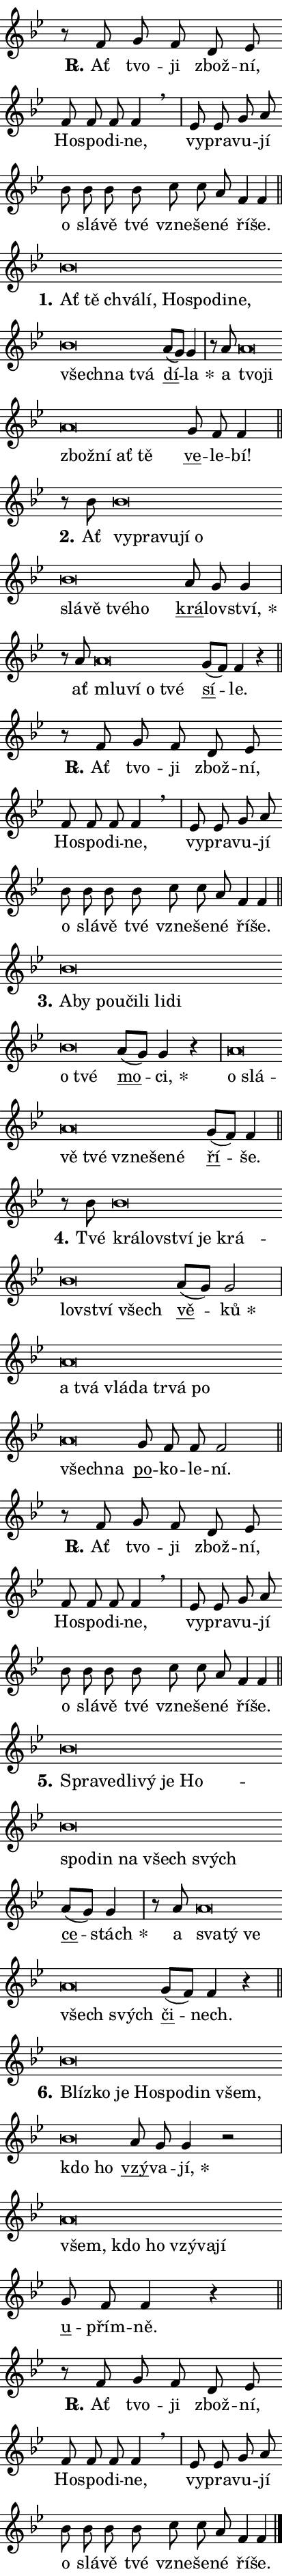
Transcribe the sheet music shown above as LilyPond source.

\version "2.24.0"
\header { tagline = "" }
\paper {
  indent = 0\cm
  top-margin = 0\cm
  right-margin = 0\cm
  bottom-margin = 0\cm
  left-margin = 0\cm
  paper-width = 7\cm
  page-breaking = #ly:one-page-breaking
  system-system-spacing.basic-distance = #11
  score-system-spacing.basic-distance = #11
  ragged-last = ##f
}


%% Author: Thomas Morley
%% https://lists.gnu.org/archive/html/lilypond-user/2020-05/msg00002.html
#(define (line-position grob)
"Returns position of @var[grob} in current system:
   @code{'start}, if at first time-step
   @code{'end}, if at last time-step
   @code{'middle} otherwise
"
  (let* ((col (ly:item-get-column grob))
         (ln (ly:grob-object col 'left-neighbor))
         (rn (ly:grob-object col 'right-neighbor))
         (col-to-check-left (if (ly:grob? ln) ln col))
         (col-to-check-right (if (ly:grob? rn) rn col))
         (break-dir-left
           (and
             (ly:grob-property col-to-check-left 'non-musical #f)
             (ly:item-break-dir col-to-check-left)))
         (break-dir-right
           (and
             (ly:grob-property col-to-check-right 'non-musical #f)
             (ly:item-break-dir col-to-check-right))))
        (cond ((eqv? 1 break-dir-left) 'start)
              ((eqv? -1 break-dir-right) 'end)
              (else 'middle))))

#(define (tranparent-at-line-position vctor)
  (lambda (grob)
  "Relying on @code{line-position} select the relevant enry from @var{vctor}.
Used to determine transparency,"
    (case (line-position grob)
      ((end) (not (vector-ref vctor 0)))
      ((middle) (not (vector-ref vctor 1)))
      ((start) (not (vector-ref vctor 2))))))

noteHeadBreakVisibility =
#(define-music-function (break-visibility)(vector?)
"Makes @code{NoteHead}s transparent relying on @var{break-visibility}"
#{
  \override NoteHead.transparent =
    #(tranparent-at-line-position break-visibility)
#})

#(define delete-ledgers-for-transparent-note-heads
  (lambda (grob)
    "Reads whether a @code{NoteHead} is transparent.
If so this @code{NoteHead} is removed from @code{'note-heads} from
@var{grob}, which is supposed to be @code{LedgerLineSpanner}.
As a result ledgers are not printed for this @code{NoteHead}"
    (let* ((nhds-array (ly:grob-object grob 'note-heads))
           (nhds-list
             (if (ly:grob-array? nhds-array)
                 (ly:grob-array->list nhds-array)
                 '()))
           ;; Relies on the transparent-property being done before
           ;; Staff.LedgerLineSpanner.after-line-breaking is executed.
           ;; This is fragile ...
           (to-keep
             (remove
               (lambda (nhd)
                 (ly:grob-property nhd 'transparent #f))
               nhds-list)))
      ;; TODO find a better method to iterate over grob-arrays, similiar
      ;; to filter/remove etc for lists
      ;; For now rebuilt from scratch
      (set! (ly:grob-object grob 'note-heads)  '())
      (for-each
        (lambda (nhd)
          (ly:pointer-group-interface::add-grob grob 'note-heads nhd))
        to-keep))))

hideNotes = {
  \noteHeadBreakVisibility #begin-of-line-visible
}
unHideNotes = {
  \noteHeadBreakVisibility #all-visible
}

% work-around for resetting accidentals
% https://lilypond.org/doc/v2.23/Documentation/notation/displaying-rhythms#unmetered-music
cadenzaMeasure = {
  \cadenzaOff
  \partial 1024 s1024
  \cadenzaOn
}

#(define-markup-command (accent layout props text) (markup?)
  "Underline accented syllable"
  (interpret-markup layout props
    #{\markup \override #'(offset . 4.3) \underline { #text }#}))

responsum = \markup \concat {
  "R" \hspace #-1.05 \path #0.1 #'((moveto 0 0.07) (lineto 0.9 0.8)) \hspace #0.05 "."
}

\layout {
    \context {
        \Staff
        \remove "Time_signature_engraver"
        \override LedgerLineSpanner.after-line-breaking = #delete-ledgers-for-transparent-note-heads
    }
    \context {
        \Voice {
            \override NoteHead.output-attributes = #'((class . "notehead"))
            \override Hairpin.height = #0.55
        }
    }
    \context {
        \Lyrics {
            \override StanzaNumber.output-attributes = #'((class . "stanzanumber"))
            \override LyricSpace.minimum-distance = #0.9
            \override LyricText.font-name = #"TeX Gyre Schola"
            \override LyricText.font-size = 1
            \override StanzaNumber.font-name = #"TeX Gyre Schola Bold"
            \override StanzaNumber.font-size = 1
        }
    }
}

% magnetic-lyrics.ily
%
%   written by
%     Jean Abou Samra <jean@abou-samra.fr>
%     Werner Lemberg <wl@gnu.org>
%
%   adapted by
%     Jiri Hon <jiri.hon@gmail.com>
%
% Version 2022-Apr-15

% https://www.mail-archive.com/lilypond-user@gnu.org/msg149350.html

#(define (Left_hyphen_pointer_engraver context)
   "Collect syllable-hyphen-syllable occurrences in lyrics and store
them in properties.  This engraver only looks to the left.  For
example, if the lyrics input is @code{foo -- bar}, it does the
following.

@itemize @bullet
@item
Set the @code{text} property of the @code{LyricHyphen} grob between
@q{foo} and @q{bar} to @code{foo}.

@item
Set the @code{left-hyphen} property of the @code{LyricText} grob with
text @q{foo} to the @code{LyricHyphen} grob between @q{foo} and
@q{bar}.
@end itemize

Use this auxiliary engraver in combination with the
@code{lyric-@/text::@/apply-@/magnetic-@/offset!} hook."
   (let ((hyphen #f)
         (text #f))
     (make-engraver
      (acknowledgers
       ((lyric-syllable-interface engraver grob source-engraver)
        (set! text grob)))
      (end-acknowledgers
       ((lyric-hyphen-interface engraver grob source-engraver)
        ;(when (not (grob::has-interface grob 'lyric-space-interface))
          (set! hyphen grob)));)
      ((stop-translation-timestep engraver)
       (when (and text hyphen)
         (ly:grob-set-object! text 'left-hyphen hyphen))
       (set! text #f)
       (set! hyphen #f)))))

#(define (lyric-text::apply-magnetic-offset! grob)
   "If the space between two syllables is less than the value in
property @code{LyricText@/.details@/.squash-threshold}, move the right
syllable to the left so that it gets concatenated with the left
syllable.

Use this function as a hook for
@code{LyricText@/.after-@/line-@/breaking} if the
@code{Left_@/hyphen_@/pointer_@/engraver} is active."
   (let ((hyphen (ly:grob-object grob 'left-hyphen #f)))
     (when hyphen
       (let ((left-text (ly:spanner-bound hyphen LEFT)))
         (when (grob::has-interface left-text 'lyric-syllable-interface)
           (let* ((common (ly:grob-common-refpoint grob left-text X))
                  (this-x-ext (ly:grob-extent grob common X))
                  (left-x-ext
                   (begin
                     ;; Trigger magnetism for left-text.
                     (ly:grob-property left-text 'after-line-breaking)
                     (ly:grob-extent left-text common X)))
                  ;; `delta` is the gap width between two syllables.
                  (delta (- (interval-start this-x-ext)
                            (interval-end left-x-ext)))
                  (details (ly:grob-property grob 'details))
                  (threshold (assoc-get 'squash-threshold details 0.2)))
             (when (< delta threshold)
               (let* (;; We have to manipulate the input text so that
                      ;; ligatures crossing syllable boundaries are not
                      ;; disabled.  For languages based on the Latin
                      ;; script this is essentially a beautification.
                      ;; However, for non-Western scripts it can be a
                      ;; necessity.
                      (lt (ly:grob-property left-text 'text))
                      (rt (ly:grob-property grob 'text))
                      (is-space (grob::has-interface hyphen 'lyric-space-interface))
                      (space (if is-space " " ""))
                      (space-markup (grob-interpret-markup grob " "))
                      (space-size (interval-length (ly:stencil-extent space-markup X)))
                      (extra-delta (if is-space space-size 0))
                      ;; Append new syllable.
                      (ltrt-space (if (and (string? lt) (string? rt))
                                (string-append lt space rt)
                                (make-concat-markup (list lt space rt))))
                      ;; Right-align `ltrt` to the right side.
                      (ltrt-space-markup (grob-interpret-markup
                               grob
                               (make-translate-markup
                                (cons (interval-length this-x-ext) 0)
                                (make-right-align-markup ltrt-space)))))
                 (begin
                   ;; Don't print `left-text`.
                   (ly:grob-set-property! left-text 'stencil #f)
                   ;; Set text and stencil (which holds all collected
                   ;; syllables so far) and shift it to the left.
                   (ly:grob-set-property! grob 'text ltrt-space)
                   (ly:grob-set-property! grob 'stencil ltrt-space-markup)
                   (ly:grob-translate-axis! grob (- (- delta extra-delta)) X))))))))))


#(define (lyric-hyphen::displace-bounds-first grob)
   ;; Make very sure this callback isn't triggered too early.
   (let ((left (ly:spanner-bound grob LEFT))
         (right (ly:spanner-bound grob RIGHT)))
     (ly:grob-property left 'after-line-breaking)
     (ly:grob-property right 'after-line-breaking)
     (ly:lyric-hyphen::print grob)))

squashThreshold = #0.4

\layout {
  \context {
    \Lyrics
    \consists #Left_hyphen_pointer_engraver
    \override LyricText.after-line-breaking =
      #lyric-text::apply-magnetic-offset!
    \override LyricHyphen.stencil = #lyric-hyphen::displace-bounds-first
    \override LyricText.details.squash-threshold = \squashThreshold
    \override LyricHyphen.minimum-distance = 0
    \override LyricHyphen.minimum-length = \squashThreshold
  }
}

squash = \override LyricText.details.squash-threshold = 9999
unSquash = \override LyricText.details.squash-threshold = \squashThreshold

left = \override LyricText.self-alignment-X = #LEFT
unLeft = \revert LyricText.self-alignment-X

starOffset = #(lambda (grob) 
                (let ((x_offset (ly:self-alignment-interface::aligned-on-x-parent grob)))
                  (if (= x_offset 0) 0 (+ x_offset 1.2))))

star = #(define-music-function (syllable)(string?)
"Append star separator at the end of a syllable"
#{
  \once \override LyricText.X-offset = #starOffset
  \lyricmode { \markup {
    #syllable
    \override #'((font-name . "TeX Gyre Schola Bold")) \hspace #0.2 \lower #0.65 \larger "*"
  } }
#})

starAccent = #(define-music-function (syllable)(string?)
"Append star separator at the end of a syllable and make accent"
#{
  \once \override LyricText.X-offset = #starOffset
  \lyricmode { \markup {
    \accent #syllable
    \override #'((font-name . "TeX Gyre Schola Bold")) \hspace #0.2 \lower #0.65 \larger "*"
  } }
#})

breath = #(define-music-function (syllable)(string?)
"Append breathing indicator at the end of a syllable"
#{
  \lyricmode { \markup { #syllable "+" } }
#})

optionalBreath = #(define-music-function (syllable)(string?)
"Append optional breathing indicator at the end of a syllable"
#{
  \lyricmode { \markup { #syllable "(+)" } }
#})


\score {
    <<
        \new Voice = "melody" { \cadenzaOn \key bes \major \relative { r8 f' g f d es \bar "" f f f f4 \breathe \cadenzaMeasure \bar "|" es8 es \bar "" g a \bar "" bes bes bes bes \bar "" c c a f4 f \cadenzaMeasure \bar "||" \break } }
        \new Lyrics \lyricsto "melody" { \lyricmode { \set stanza = \responsum
Ať tvo -- ji zbož -- ní, Ho -- spo -- di -- ne, vy -- pra -- vu -- jí o slá -- vě tvé vzne -- še -- né ří -- še. } }
    >>
    \layout {}
}

\score {
    <<
        \new Voice = "melody" { \cadenzaOn \key bes \major \relative { bes'\breve*1/16 \hideNotes \breve*1/16 \bar "" \breve*1/16 \bar "" \breve*1/16 \bar "" \breve*1/16 \bar "" \breve*1/16 \bar "" \breve*1/16 \bar "" \breve*1/16 \bar "" \breve*1/16 \bar "" \breve*1/16 \breve*1/16 \bar "" \unHideNotes \bar "" a8[( g)] g4 \cadenzaMeasure \bar "|" r8 a8 a\breve*1/16 \hideNotes \breve*1/16 \bar "" \breve*1/16 \bar "" \breve*1/16 \bar "" \breve*1/16 \breve*1/16 \bar "" \unHideNotes \bar "" g8 f f4 \cadenzaMeasure \bar "||" \break } }
        \new Lyrics \lyricsto "melody" { \lyricmode { \set stanza = "1."
\left Ať \squash tě chvá -- lí, Ho -- spo -- di -- ne, všech -- na tvá \unLeft \unSquash \markup \accent dí -- \star la a \left tvo -- \squash ji zbož -- ní ať tě \unLeft \unSquash \markup \accent ve -- le -- bí! } }
    >>
    \layout {}
}

\score {
    <<
        \new Voice = "melody" { \cadenzaOn \key bes \major \relative { r8 bes'8 bes\breve*1/16 \hideNotes \breve*1/16 \bar "" \breve*1/16 \bar "" \breve*1/16 \bar "" \breve*1/16 \bar "" \breve*1/16 \bar "" \breve*1/16 \bar "" \breve*1/16 \breve*1/16 \bar "" \unHideNotes \bar "" a8 g g4 \cadenzaMeasure \bar "|" r8 a8 a\breve*1/16 \hideNotes \breve*1/16 \bar "" \breve*1/16 \breve*1/16 \bar "" \unHideNotes \bar "" g8[( f)] f4 r \cadenzaMeasure \bar "||" \break } }
        \new Lyrics \lyricsto "melody" { \lyricmode { \set stanza = "2."
Ať \left vy -- \squash pra -- vu -- jí o slá -- vě tvé -- ho \unLeft \unSquash \markup \accent krá -- lov -- \star ství, ať \left mlu -- \squash ví o tvé \unLeft \unSquash \markup \accent sí -- le. } }
    >>
    \layout {}
}

\score {
    <<
        \new Voice = "melody" { \cadenzaOn \key bes \major \relative { r8 f' g f d es \bar "" f f f f4 \breathe \cadenzaMeasure \bar "|" es8 es \bar "" g a \bar "" bes bes bes bes \bar "" c c a f4 f \cadenzaMeasure \bar "||" \break } }
        \new Lyrics \lyricsto "melody" { \lyricmode { \set stanza = \responsum
Ať tvo -- ji zbož -- ní, Ho -- spo -- di -- ne, vy -- pra -- vu -- jí o slá -- vě tvé vzne -- še -- né ří -- še. } }
    >>
    \layout {}
}

\score {
    <<
        \new Voice = "melody" { \cadenzaOn \key bes \major \relative { bes'\breve*1/16 \hideNotes \breve*1/16 \bar "" \breve*1/16 \bar "" \breve*1/16 \bar "" \breve*1/16 \bar "" \breve*1/16 \bar "" \breve*1/16 \bar "" \breve*1/16 \bar "" \breve*1/16 \breve*1/16 \bar "" \unHideNotes \bar "" a8[( g)] g4 r \cadenzaMeasure \bar "|" a\breve*1/16 \hideNotes \breve*1/16 \bar "" \breve*1/16 \bar "" \breve*1/16 \bar "" \breve*1/16 \bar "" \breve*1/16 \breve*1/16 \bar "" \unHideNotes \bar "" g8[( f)] f4 \cadenzaMeasure \bar "||" \break } }
        \new Lyrics \lyricsto "melody" { \lyricmode { \set stanza = "3."
\left A -- \squash by po -- u -- či -- li li -- di o tvé \unLeft \unSquash \markup \accent mo -- \star ci, \left o \squash slá -- vě tvé vzne -- še -- né \unLeft \unSquash \markup \accent ří -- še. } }
    >>
    \layout {}
}

\score {
    <<
        \new Voice = "melody" { \cadenzaOn \key bes \major \relative { r8 bes'8 bes\breve*1/16 \hideNotes \breve*1/16 \bar "" \breve*1/16 \bar "" \breve*1/16 \bar "" \breve*1/16 \bar "" \breve*1/16 \bar "" \breve*1/16 \breve*1/16 \bar "" \unHideNotes \bar "" a8[( g)] g2 \cadenzaMeasure \bar "|" a\breve*1/16 \hideNotes \breve*1/16 \bar "" \breve*1/16 \bar "" \breve*1/16 \bar "" \breve*1/16 \bar "" \breve*1/16 \bar "" \breve*1/16 \bar "" \breve*1/16 \breve*1/16 \bar "" \unHideNotes \bar "" g8 f f f2 \cadenzaMeasure \bar "||" \break } }
        \new Lyrics \lyricsto "melody" { \lyricmode { \set stanza = "4."
Tvé \left krá -- \squash lov -- ství je krá -- lov -- ství všech \unLeft \unSquash \markup \accent vě -- \star ků \left a \squash tvá vlá -- da tr -- vá po všech -- na \unLeft \unSquash \markup \accent po -- ko -- le -- ní. } }
    >>
    \layout {}
}

\score {
    <<
        \new Voice = "melody" { \cadenzaOn \key bes \major \relative { r8 f' g f d es \bar "" f f f f4 \breathe \cadenzaMeasure \bar "|" es8 es \bar "" g a \bar "" bes bes bes bes \bar "" c c a f4 f \cadenzaMeasure \bar "||" \break } }
        \new Lyrics \lyricsto "melody" { \lyricmode { \set stanza = \responsum
Ať tvo -- ji zbož -- ní, Ho -- spo -- di -- ne, vy -- pra -- vu -- jí o slá -- vě tvé vzne -- še -- né ří -- še. } }
    >>
    \layout {}
}

\score {
    <<
        \new Voice = "melody" { \cadenzaOn \key bes \major \relative { bes'\breve*1/16 \hideNotes \breve*1/16 \bar "" \breve*1/16 \bar "" \breve*1/16 \bar "" \breve*1/16 \bar "" \breve*1/16 \bar "" \breve*1/16 \bar "" \breve*1/16 \bar "" \breve*1/16 \bar "" \breve*1/16 \breve*1/16 \bar "" \unHideNotes \bar "" a8[( g)] g4 \cadenzaMeasure \bar "|" r8 a8 a\breve*1/16 \hideNotes \breve*1/16 \bar "" \breve*1/16 \bar "" \breve*1/16 \breve*1/16 \bar "" \unHideNotes \bar "" g8[( f)] f4 r \cadenzaMeasure \bar "||" \break } }
        \new Lyrics \lyricsto "melody" { \lyricmode { \set stanza = "5."
\left Spra -- \squash ve -- dli -- vý je Ho -- spo -- din na všech svých \unLeft \unSquash \markup \accent ce -- \star stách a \left sva -- \squash tý ve všech svých \unLeft \unSquash \markup \accent či -- nech. } }
    >>
    \layout {}
}

\score {
    <<
        \new Voice = "melody" { \cadenzaOn \key bes \major \relative { bes'\breve*1/16 \hideNotes \breve*1/16 \bar "" \breve*1/16 \bar "" \breve*1/16 \bar "" \breve*1/16 \bar "" \breve*1/16 \bar "" \breve*1/16 \bar "" \breve*1/16 \breve*1/16 \bar "" \unHideNotes \bar "" a8 g g4 r2 \cadenzaMeasure \bar "|" a\breve*1/16 \hideNotes \breve*1/16 \bar "" \breve*1/16 \bar "" \breve*1/16 \bar "" \breve*1/16 \breve*1/16 \bar "" \unHideNotes \bar "" g8 f f4 r \cadenzaMeasure \bar "||" \break } }
        \new Lyrics \lyricsto "melody" { \lyricmode { \set stanza = "6."
\left Blíz -- \squash ko je Ho -- spo -- din všem, kdo ho \unLeft \unSquash \markup \accent vzý -- va -- \star jí, \left všem, \squash kdo ho vzý -- va -- jí \unLeft \unSquash \markup \accent u -- přím -- ně. } }
    >>
    \layout {}
}

\score {
    <<
        \new Voice = "melody" { \cadenzaOn \key bes \major \relative { r8 f' g f d es \bar "" f f f f4 \breathe \cadenzaMeasure \bar "|" es8 es \bar "" g a \bar "" bes bes bes bes \bar "" c c a f4 f \cadenzaMeasure \bar "||" \break } \bar "|." }
        \new Lyrics \lyricsto "melody" { \lyricmode { \set stanza = \responsum
Ať tvo -- ji zbož -- ní, Ho -- spo -- di -- ne, vy -- pra -- vu -- jí o slá -- vě tvé vzne -- še -- né ří -- še. } }
    >>
    \layout {}
}
